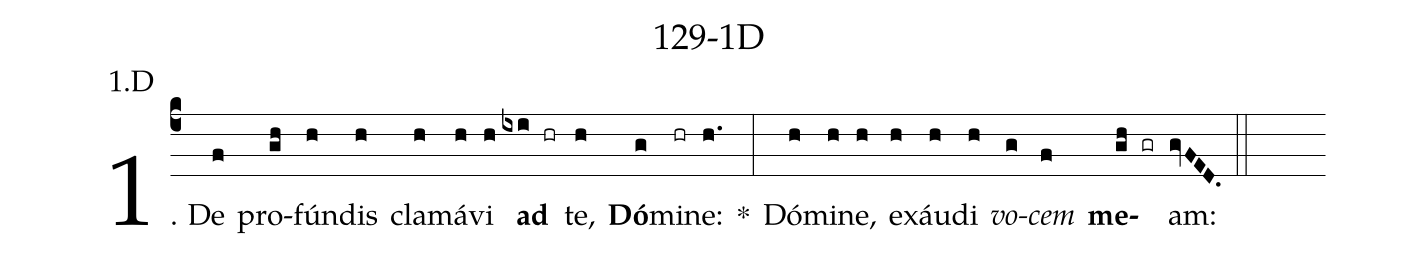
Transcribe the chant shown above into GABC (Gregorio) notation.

name: 129-1D;
annotation: 1.D;
%%
(c4)1. De(f) pro(gh)fún(h)dis(h) cla(h)má(h)vi(h) <b>ad</b>(ixi hr) te,(h) <b>Dó</b>(g)mi(hr)ne:(h.) *(:) Dó(h)mi(h)ne,(h) ex(h)áu(h)di(h) <i>vo</i>(g)<i>cem</i>(f) <b>me</b>(gh gr)am:(gvFED.) (::)
